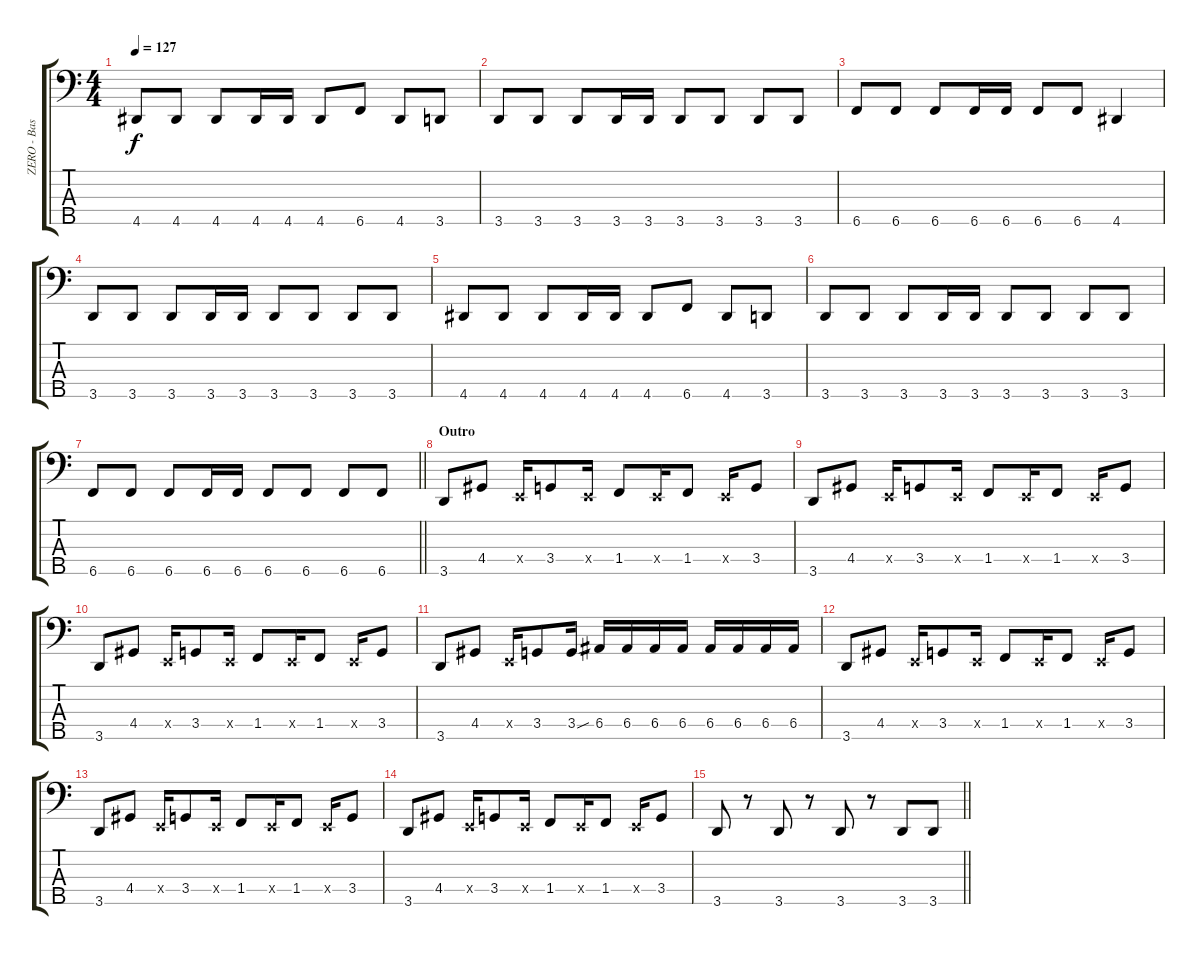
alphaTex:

\track ("ZERO - Bass" "ZERO - Bas") {instrument electricbassfinger}
\staff {score tabs}
\tuning (G2 D2 A1 E1 B0) {hide}
\ts (4 4)
\tempo 127
\clef f4
\ks c
4.5.8{dy f} 4.5.8 4.5.8 4.5.16 4.5.16 4.5.8 6.5.8 4.5.8 3.5.8 |
3.5.8 3.5.8 3.5.8 3.5.16 3.5.16 3.5.8 3.5.8 3.5.8 3.5.8 |
6.5.8 6.5.8 6.5.8 6.5.16 6.5.16 6.5.8 6.5.8 4.5.4 |
3.5.8 3.5.8 3.5.8 3.5.16 3.5.16 3.5.8 3.5.8 3.5.8 3.5.8 |
4.5.8 4.5.8 4.5.8 4.5.16 4.5.16 4.5.8 6.5.8 4.5.8 3.5.8 |
3.5.8 3.5.8 3.5.8 3.5.16 3.5.16 3.5.8 3.5.8 3.5.8 3.5.8 |
\barLineRight lightlight
6.5.8 6.5.8 6.5.8 6.5.16 6.5.16 6.5.8 6.5.8 6.5.8 6.5.8 |
\section ("" "Outro")
3.5.8 4.4.8 0.4{x}.16 3.4.8 0.4{x}.16 1.4.8 0.4{x}.16 1.4.8 0.4{x}.16 3.4.8 |
3.5.8 4.4.8 0.4{x}.16 3.4.8 0.4{x}.16 1.4.8 0.4{x}.16 1.4.8 0.4{x}.16 3.4.8 |
3.5.8 4.4.8 0.4{x}.16 3.4.8 0.4{x}.16 1.4.8 0.4{x}.16 1.4.8 0.4{x}.16 3.4.8 |
3.5.8 4.4.8 0.4{x}.16 3.4.8 3.4{sou}.16 6.4.16 6.4.16 6.4.16 6.4.16 6.4.16 6.4.16 6.4.16 6.4.16 |
3.5.8 4.4.8 0.4{x}.16 3.4.8 0.4{x}.16 1.4.8 0.4{x}.16 1.4.8 0.4{x}.16 3.4.8 |
3.5.8 4.4.8 0.4{x}.16 3.4.8 0.4{x}.16 1.4.8 0.4{x}.16 1.4.8 0.4{x}.16 3.4.8 |
3.5.8 4.4.8 0.4{x}.16 3.4.8 0.4{x}.16 1.4.8 0.4{x}.16 1.4.8 0.4{x}.16 3.4.8 |
\barLineRight lightlight
3.5.8 r.8 3.5.8 r.8 3.5.8 r.8 3.5.8 3.5.8
